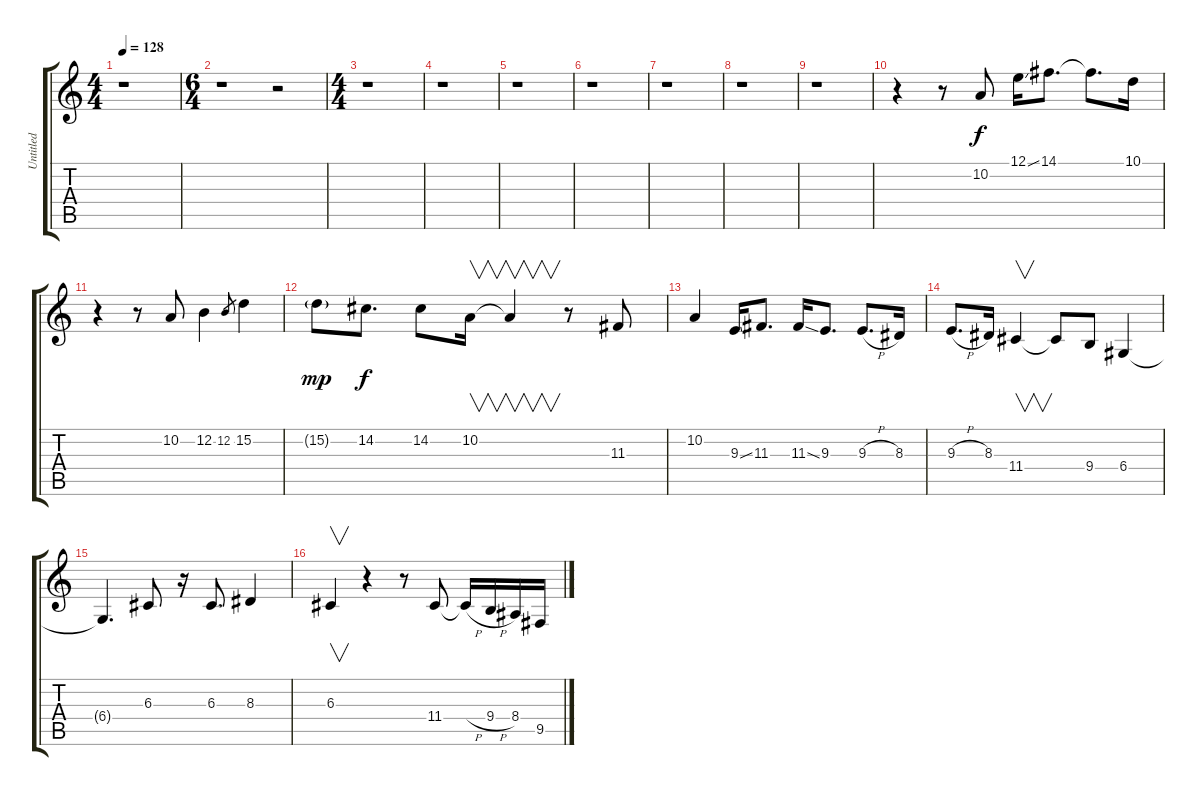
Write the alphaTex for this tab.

\track ("Untitled" "Untitled") {instrument sopranosax}
\staff {score tabs}
\tuning (E4 B3 G3 D3 A2 E2) {hide}
\ts (4 4)
\tempo 128
\clef g2
\ks c
r.1{dy f} |
\ts (6 4)
r.1 r.2 |
\ts (4 4)
r.1 |
r.1 |
r.1 |
r.1 |
r.1 |
r.1 |
r.1 |
r.4 r.8 10.2.8 12.1{ss}.16 14.1.8{d} 14.1{t}.8{d} 10.1.16 |
r.4 r.8 10.2.8 12.2.4 12.2.8{gr} 15.2.4 |
15.2{g}.8{dy mp} 14.2.8{d dy f} 14.2.8 10.2.16{v} 10.2{t}.4{v} r.8 11.3.8 |
10.2.4 9.3{ss}.16 11.3.8{d} 11.3{ss}.16 9.3.8{d} 9.3{h}.8{d} 8.3.16 |
9.3{h}.8{d} 8.3.16 11.4.4{v} 11.4{t}.8 9.4.8 6.4.4 |
6.4{t}.4{d} 6.3.8 r.16 6.3.8{d} 8.3.4 |
6.3.4{v} r.4 r.8 11.4.8 11.4{h t}.16 9.4{h}.16 8.4.16 9.5.16
